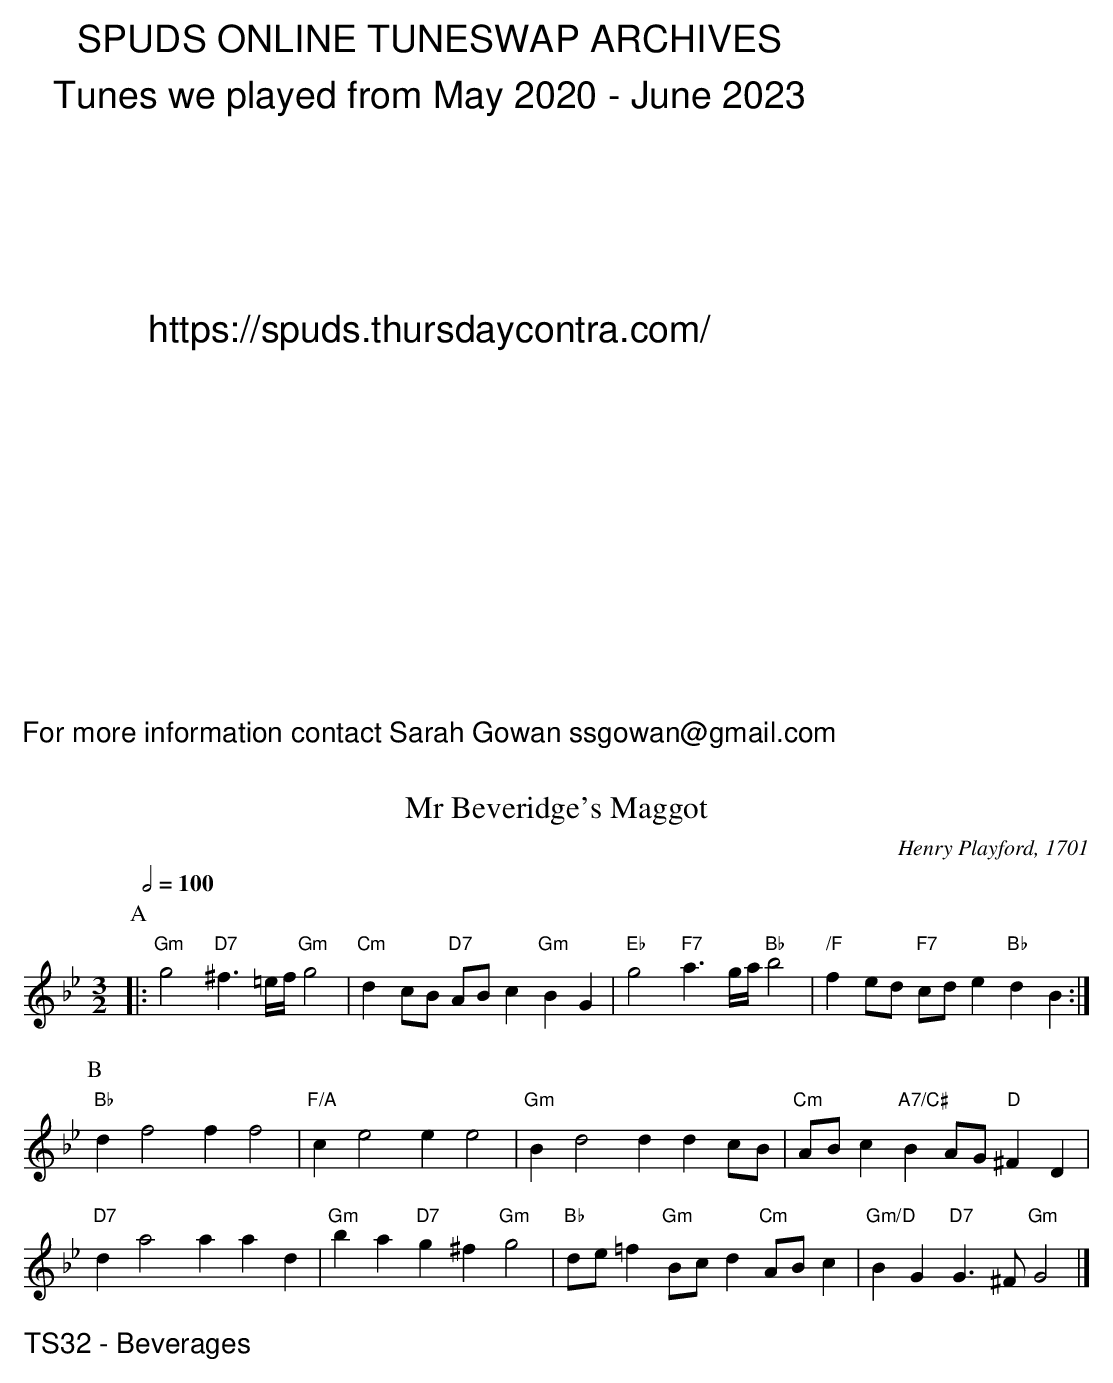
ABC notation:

X:1
T:Mr Beveridge's Maggot
C:Henry Playford, 1701
Q:1/2=100
M:3/2
L:1/8
K:Gm
P:A
|: "Gm"g4 "D7"^f3=e/f/ "Gm"g4 | "Cm"d2cB "D7"ABc2 "Gm"B2G2 | "Eb"g4 "F7"a3g/a/ "Bb"b4 | "/F"f2ed "F7"cde2 "Bb"d2B2 :|
P:B
"Bb"d2 f4f2 f4 | "F/A"c2 e4e2 e4 | "Gm"B2 d4d2 d2cB | "Cm"ABc2 "A7/C#"B2AG "D"^F2D2 |
"D7"d2 a4a2 a2d2 | "Gm"b2a2 "D7"g2^f2 "Gm"g4 | "Bb"de=f2 "Gm"Bcd2 "Cm"ABc2 | "Gm/D"B2G2 "D7"G3^F "Gm"G4 |]
